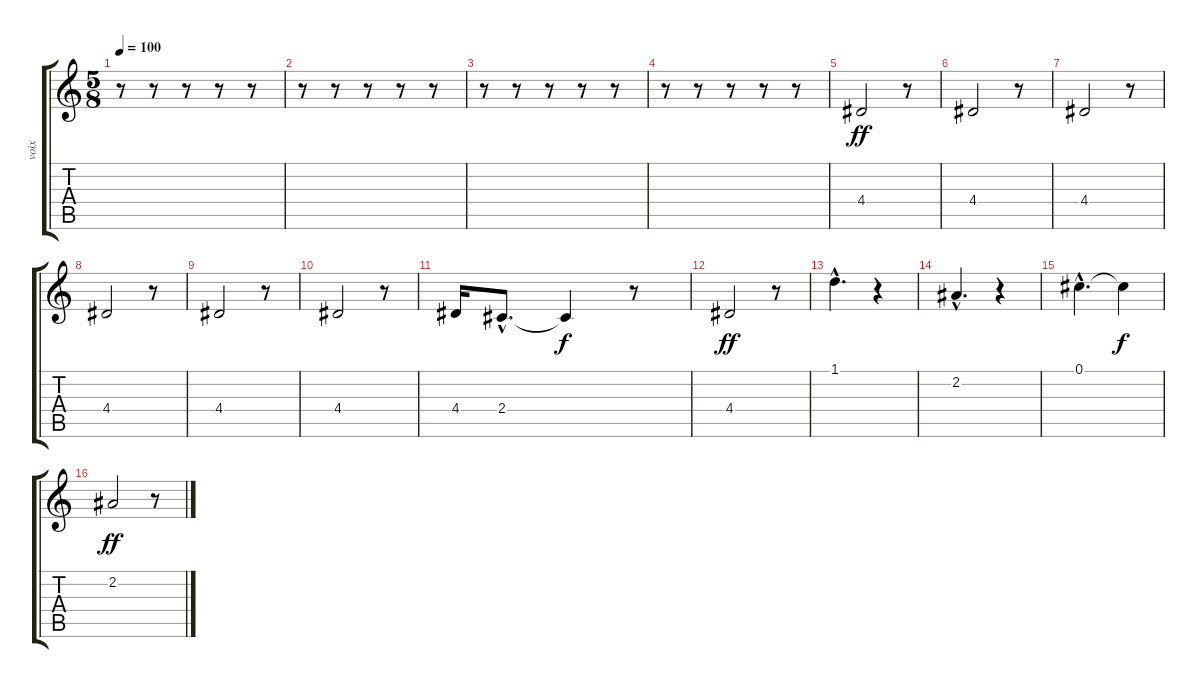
\track ("voix" "voix") {instrument guitarharmonics}
\staff {score tabs}
\tuning (Db4 Ab3 E3 B2 Gb2 Db2) {hide}
\ts (5 8)
\tempo 100
\clef g2
\ks c
r.8{dy f} r.8 r.8 r.8 r.8 |
r.8 r.8 r.8 r.8 r.8 |
r.8 r.8 r.8 r.8 r.8 |
r.8 r.8 r.8 r.8 r.8 |
4.4.2{dy ff instrument violin} r.8 |
4.4.2 r.8 |
4.4.2 r.8 |
4.4.2 r.8 |
4.4.2{instrument violin} r.8 |
4.4.2 r.8 |
4.4.16 2.4{hac}.8{d} 2.4{t}.4{dy f} r.8 |
4.4.2{dy ff} r.8 |
1.1{hac}.4{d instrument violin} r.4 |
2.2{hac}.4{d} r.4 |
0.1{hac}.4{d} 0.1{t}.4{dy f} |
2.2.2{dy ff} r.8
